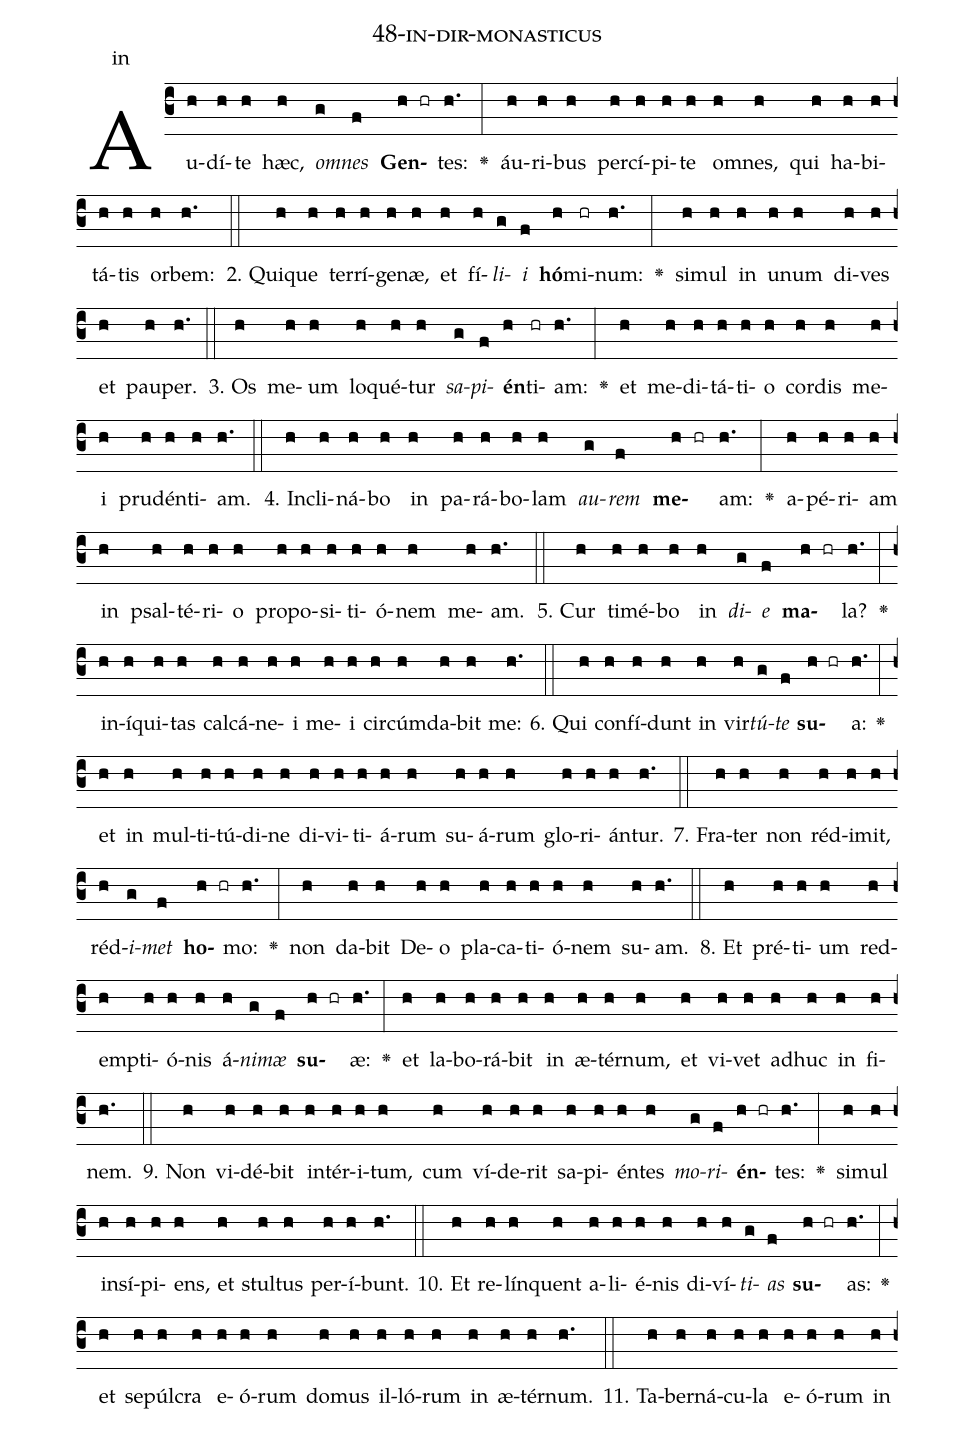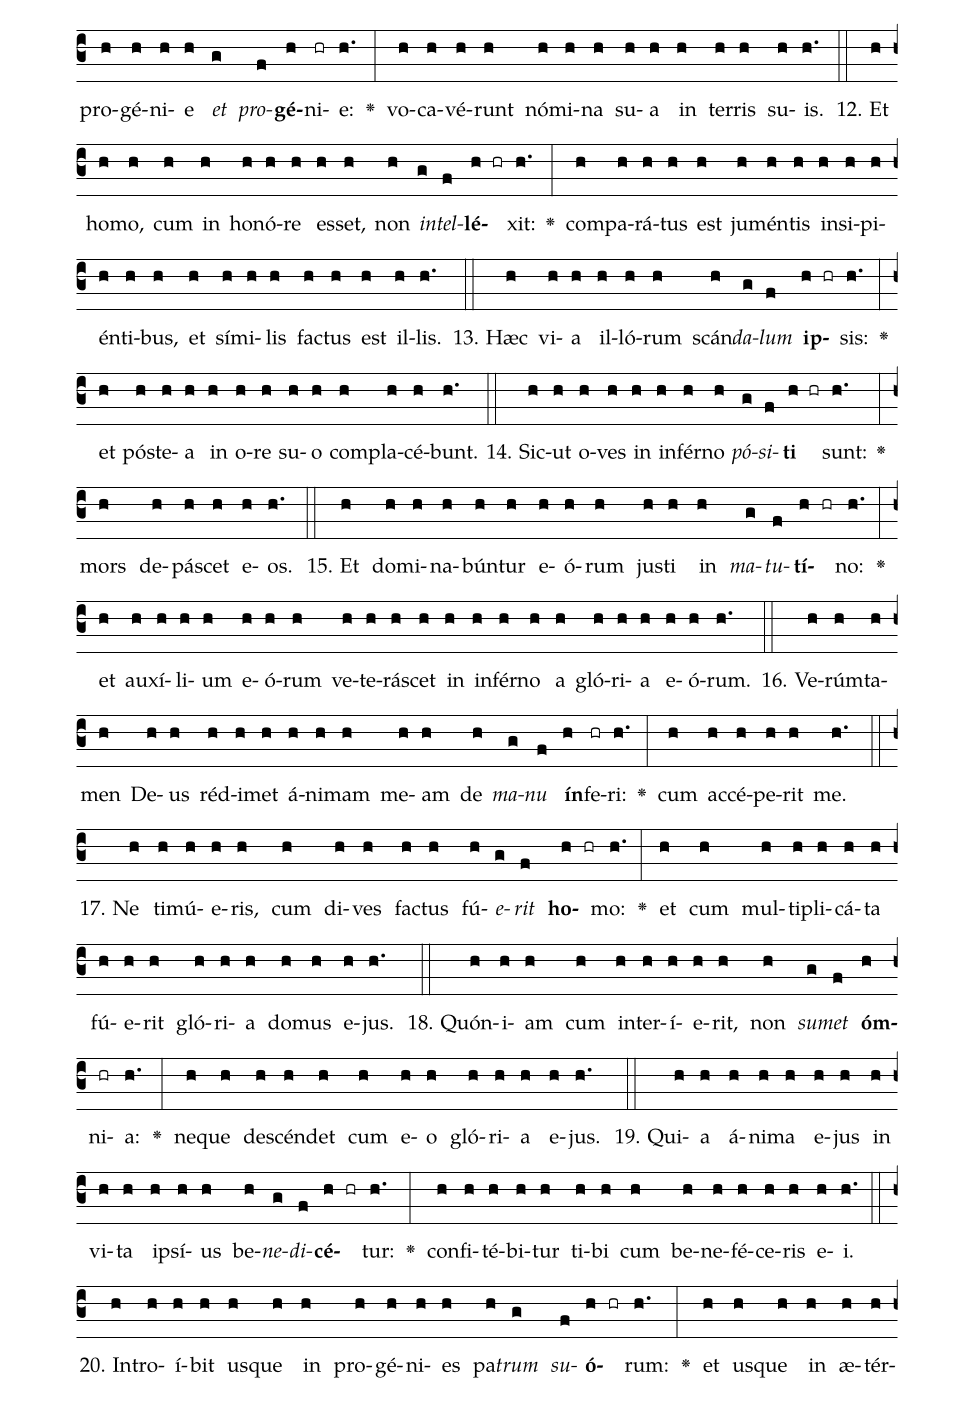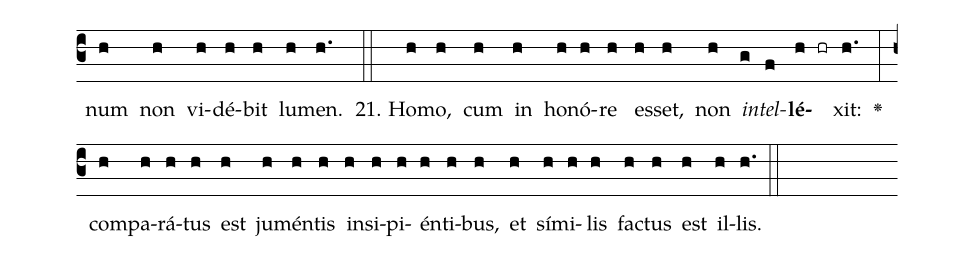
name: 48-in-dir-monasticus;
annotation: in;
%%
(c3)Au(h)dí(h)te(h) hæc,(h) <i>om</i>(g)<i>nes</i>(f) <b>Gen</b>(h hr)tes:(h.) <v>\greheightstar</v>(:) áu(h)ri(h)bus(h) per(h)cí(h)pi(h)te(h) om(h)nes,(h) qui(h) ha(h)bi(h)tá(h)tis(h) or(h)bem:(h.) (::)
2. Qui(h)que(h) ter(h)rí(h)ge(h)næ,(h) et(h) fí(h)<i>li</i>(g)<i>i</i>(f) <b>hó</b>(h)mi(hr)num:(h.) <v>\greheightstar</v>(:) si(h)mul(h) in(h) u(h)num(h) di(h)ves(h) et(h) pau(h)per.(h.) (::)
3. Os(h) me(h)um(h) lo(h)qué(h)tur(h) <i>sa</i>(g)<i>pi</i>(f)<b>én</b>(h)ti(hr)am:(h.) <v>\greheightstar</v>(:) et(h) me(h)di(h)tá(h)ti(h)o(h) cor(h)dis(h) me(h)i(h) pru(h)dén(h)ti(h)am.(h.) (::)
4. In(h)cli(h)ná(h)bo(h) in(h) pa(h)rá(h)bo(h)lam(h) <i>au</i>(g)<i>rem</i>(f) <b>me</b>(h hr)am:(h.) <v>\greheightstar</v>(:) a(h)pé(h)ri(h)am(h) in(h) psal(h)té(h)ri(h)o(h) pro(h)po(h)si(h)ti(h)ó(h)nem(h) me(h)am.(h.) (::)
5. Cur(h) ti(h)mé(h)bo(h) in(h) <i>di</i>(g)<i>e</i>(f) <b>ma</b>(h hr)la?(h.) <v>\greheightstar</v>(:) in(h)í(h)qui(h)tas(h) cal(h)cá(h)ne(h)i(h) me(h)i(h) cir(h)cúm(h)da(h)bit(h) me:(h.) (::)
6. Qui(h) con(h)fí(h)dunt(h) in(h) vir(h)<i>tú</i>(g)<i>te</i>(f) <b>su</b>(h hr)a:(h.) <v>\greheightstar</v>(:) et(h) in(h) mul(h)ti(h)tú(h)di(h)ne(h) di(h)vi(h)ti(h)á(h)rum(h) su(h)á(h)rum(h) glo(h)ri(h)án(h)tur.(h.) (::)
7. Fra(h)ter(h) non(h) réd(h)i(h)mit,(h) réd(h)<i>i</i>(g)<i>met</i>(f) <b>ho</b>(h hr)mo:(h.) <v>\greheightstar</v>(:) non(h) da(h)bit(h) De(h)o(h) pla(h)ca(h)ti(h)ó(h)nem(h) su(h)am.(h.) (::)
8. Et(h) pré(h)ti(h)um(h) red(h)emp(h)ti(h)ó(h)nis(h) á(h)<i>ni</i>(g)<i>mæ</i>(f) <b>su</b>(h hr)æ:(h.) <v>\greheightstar</v>(:) et(h) la(h)bo(h)rá(h)bit(h) in(h) æ(h)tér(h)num,(h) et(h) vi(h)vet(h) ad(h)huc(h) in(h) fi(h)nem.(h.) (::)
9. Non(h) vi(h)dé(h)bit(h) in(h)tér(h)i(h)tum,(h) cum(h) ví(h)de(h)rit(h) sa(h)pi(h)én(h)tes(h) <i>mo</i>(g)<i>ri</i>(f)<b>én</b>(h hr)tes:(h.) <v>\greheightstar</v>(:) si(h)mul(h) in(h)sí(h)pi(h)ens,(h) et(h) stul(h)tus(h) per(h)í(h)bunt.(h.) (::)
10. Et(h) re(h)lín(h)quent(h) a(h)li(h)é(h)nis(h) di(h)ví(h)<i>ti</i>(g)<i>as</i>(f) <b>su</b>(h hr)as:(h.) <v>\greheightstar</v>(:) et(h) se(h)púl(h)cra(h) e(h)ó(h)rum(h) do(h)mus(h) il(h)ló(h)rum(h) in(h) æ(h)tér(h)num.(h.) (::)
11. Ta(h)ber(h)ná(h)cu(h)la(h) e(h)ó(h)rum(h) in(h) pro(h)gé(h)ni(h)e(h) <i>et</i>(g) <i>pro</i>(f)<b>gé</b>(h)ni(hr)e:(h.) <v>\greheightstar</v>(:) vo(h)ca(h)vé(h)runt(h) nó(h)mi(h)na(h) su(h)a(h) in(h) ter(h)ris(h) su(h)is.(h.) (::)
12. Et(h) ho(h)mo,(h) cum(h) in(h) ho(h)nó(h)re(h) es(h)set,(h) non(h) <i>in</i>(g)<i>tel</i>(f)<b>lé</b>(h hr)xit:(h.) <v>\greheightstar</v>(:) com(h)pa(h)rá(h)tus(h) est(h) ju(h)mén(h)tis(h) in(h)si(h)pi(h)én(h)ti(h)bus,(h) et(h) sí(h)mi(h)lis(h) fac(h)tus(h) est(h) il(h)lis.(h.) (::)
13. Hæc(h) vi(h)a(h) il(h)ló(h)rum(h) scán(h)<i>da</i>(g)<i>lum</i>(f) <b>ip</b>(h hr)sis:(h.) <v>\greheightstar</v>(:) et(h) póst(h)e(h)a(h) in(h) o(h)re(h) su(h)o(h) com(h)pla(h)cé(h)bunt.(h.) (::)
14. Sic(h)ut(h) o(h)ves(h) in(h) in(h)fér(h)no(h) <i>pó</i>(g)<i>si</i>(f)<b>ti</b>(h hr) sunt:(h.) <v>\greheightstar</v>(:) mors(h) de(h)pá(h)scet(h) e(h)os.(h.) (::)
15. Et(h) do(h)mi(h)na(h)bún(h)tur(h) e(h)ó(h)rum(h) jus(h)ti(h) in(h) <i>ma</i>(g)<i>tu</i>(f)<b>tí</b>(h hr)no:(h.) <v>\greheightstar</v>(:) et(h) au(h)xí(h)li(h)um(h) e(h)ó(h)rum(h) ve(h)te(h)rá(h)scet(h) in(h) in(h)fér(h)no(h) a(h) gló(h)ri(h)a(h) e(h)ó(h)rum.(h.) (::)
16. Ve(h)rúm(h)ta(h)men(h) De(h)us(h) réd(h)i(h)met(h) á(h)ni(h)mam(h) me(h)am(h) de(h) <i>ma</i>(g)<i>nu</i>(f) <b>ín</b>(h)fe(hr)ri:(h.) <v>\greheightstar</v>(:) cum(h) ac(h)cé(h)pe(h)rit(h) me.(h.) (::)
17. Ne(h) ti(h)mú(h)e(h)ris,(h) cum(h) di(h)ves(h) fac(h)tus(h) fú(h)<i>e</i>(g)<i>rit</i>(f) <b>ho</b>(h hr)mo:(h.) <v>\greheightstar</v>(:) et(h) cum(h) mul(h)ti(h)pli(h)cá(h)ta(h) fú(h)e(h)rit(h) gló(h)ri(h)a(h) do(h)mus(h) e(h)jus.(h.) (::)
18. Quón(h)i(h)am(h) cum(h) in(h)ter(h)í(h)e(h)rit,(h) non(h) <i>su</i>(g)<i>met</i>(f) <b>óm</b>(h)ni(hr)a:(h.) <v>\greheightstar</v>(:) ne(h)que(h) de(h)scén(h)det(h) cum(h) e(h)o(h) gló(h)ri(h)a(h) e(h)jus.(h.) (::)
19. Qui(h)a(h) á(h)ni(h)ma(h) e(h)jus(h) in(h) vi(h)ta(h) ip(h)sí(h)us(h) be(h)<i>ne</i>(g)<i>di</i>(f)<b>cé</b>(h hr)tur:(h.) <v>\greheightstar</v>(:) con(h)fi(h)té(h)bi(h)tur(h) ti(h)bi(h) cum(h) be(h)ne(h)fé(h)ce(h)ris(h) e(h)i.(h.) (::)
20. In(h)tro(h)í(h)bit(h) us(h)que(h) in(h) pro(h)gé(h)ni(h)es(h) pa(h)<i>trum</i>(g) <i>su</i>(f)<b>ó</b>(h hr)rum:(h.) <v>\greheightstar</v>(:) et(h) us(h)que(h) in(h) æ(h)tér(h)num(h) non(h) vi(h)dé(h)bit(h) lu(h)men.(h.) (::)
21. Ho(h)mo,(h) cum(h) in(h) ho(h)nó(h)re(h) es(h)set,(h) non(h) <i>in</i>(g)<i>tel</i>(f)<b>lé</b>(h hr)xit:(h.) <v>\greheightstar</v>(:) com(h)pa(h)rá(h)tus(h) est(h) ju(h)mén(h)tis(h) in(h)si(h)pi(h)én(h)ti(h)bus,(h) et(h) sí(h)mi(h)lis(h) fac(h)tus(h) est(h) il(h)lis.(h.) (::)
